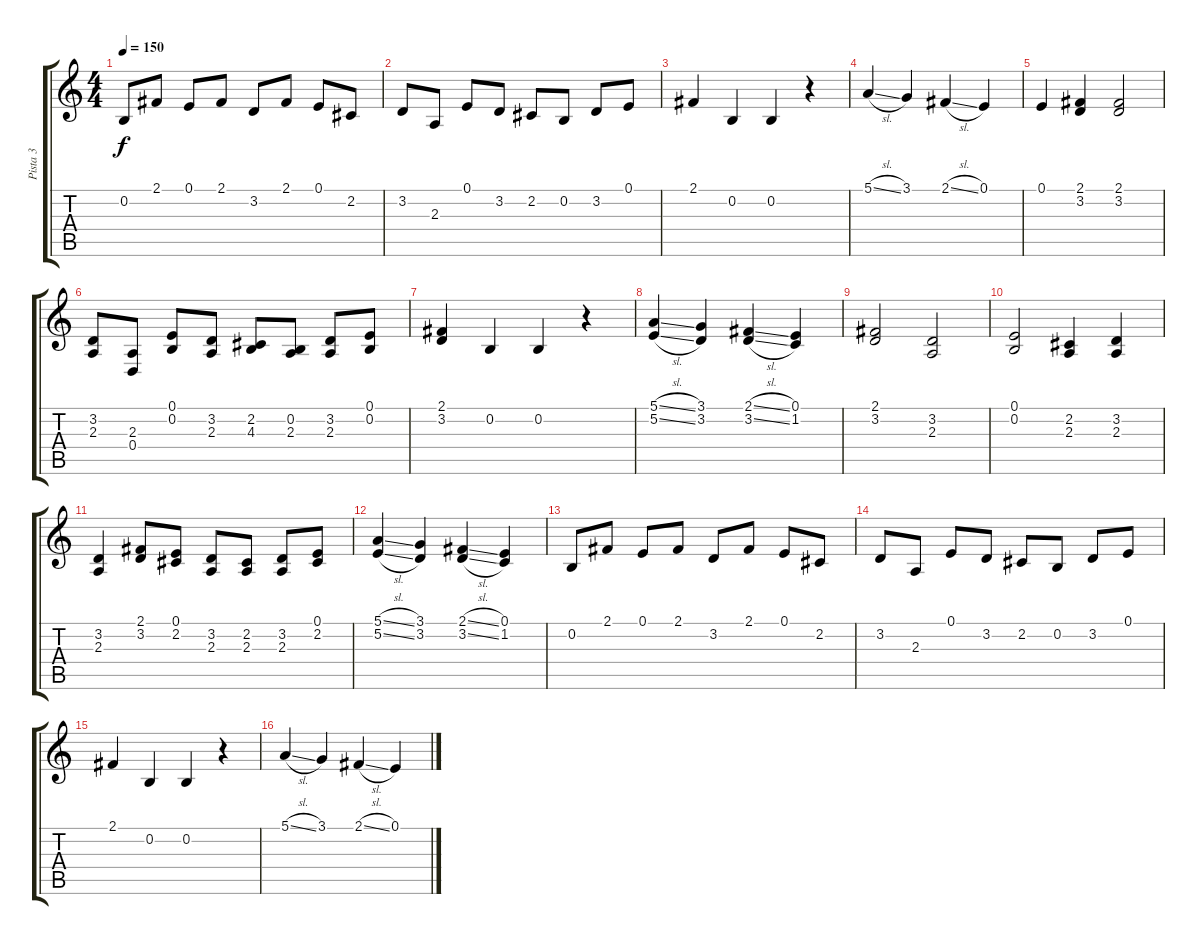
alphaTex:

\track ("Pista 3" "Pista 3") {instrument trombone}
\staff {score tabs}
\tuning (E4 B3 G3 D3 A2 E2) {hide}
\ts (4 4)
\tempo 150
\clef g2
\ks c
0.2.8{dy f} 2.1.8 0.1.8 2.1.8 3.2.8 2.1.8 0.1.8 2.2.8 |
3.2.8 2.3.8 0.1.8 3.2.8 2.2.8 0.2.8 3.2.8 0.1.8 |
2.1.4 0.2.4 0.2.4 r.4 |
5.1{sl}.4 3.1.4 2.1{sl}.4 0.1.4 |
0.1.4 (2.1 3.2).4 (2.1 3.2).2 |
(3.2 2.3).8 (2.3 0.4).8 (0.1 0.2).8 (3.2 2.3).8 (2.2 4.3).8 (0.2 2.3).8 (3.2 2.3).8 (0.1 0.2).8 |
(2.1 3.2).4 0.2.4 0.2.4 r.4 |
(5.1{sl} 5.2{sl}).4 (3.1 3.2).4 (2.1{sl} 3.2{sl}).4 (0.1 1.2).4 |
(2.1 3.2).2 (3.2 2.3).2 |
(0.1 0.2).2 (2.2 2.3).4 (3.2 2.3).4 |
(3.2 2.3).4 (2.1 3.2).8 (0.1 2.2).8 (3.2 2.3).8 (2.2 2.3).8 (3.2 2.3).8 (0.1 2.2).8 |
(5.1{sl} 5.2{sl}).4 (3.1 3.2).4 (2.1{sl} 3.2{sl}).4 (0.1 1.2).4 |
0.2.8 2.1.8 0.1.8 2.1.8 3.2.8 2.1.8 0.1.8 2.2.8 |
3.2.8 2.3.8 0.1.8 3.2.8 2.2.8 0.2.8 3.2.8 0.1.8 |
2.1.4 0.2.4 0.2.4 r.4 |
5.1{sl}.4 3.1.4 2.1{sl}.4 0.1.4
